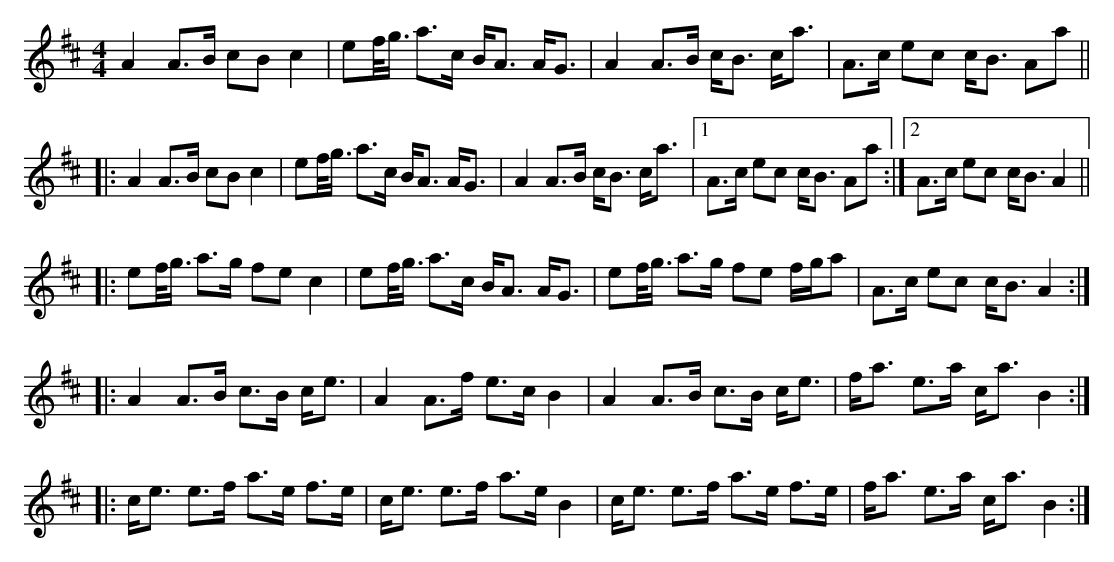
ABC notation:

X:1
M:4/4
K:D
A2 A>B cB c2|ef/<g/ a>c B<A A<G|A2 A>B c<B c<a|A>c ec c<B Aa||
|:A2 A>B cB c2|ef/<g/ a>c B<A A<G|A2 A>B c<B c<a|1 A>c ec c<B Aa:|2 A>c ec c<BA2||
|:ef/<g/ a>g fe c2|ef/<g/ a>c B<A A<G|ef/<g/ a>g fe f/g/a|A>c ec c<B A2:|
|:A2 A>B c>B c<e|A2 A>f e>c B2|A2 A>B c>B c<e|f<a e>a c<a B2:|
|:c<e e>f a>e f>e|c<e e>f a>e B2|c<e e>f a>e f>e|f<a e>a c<a B2:|
